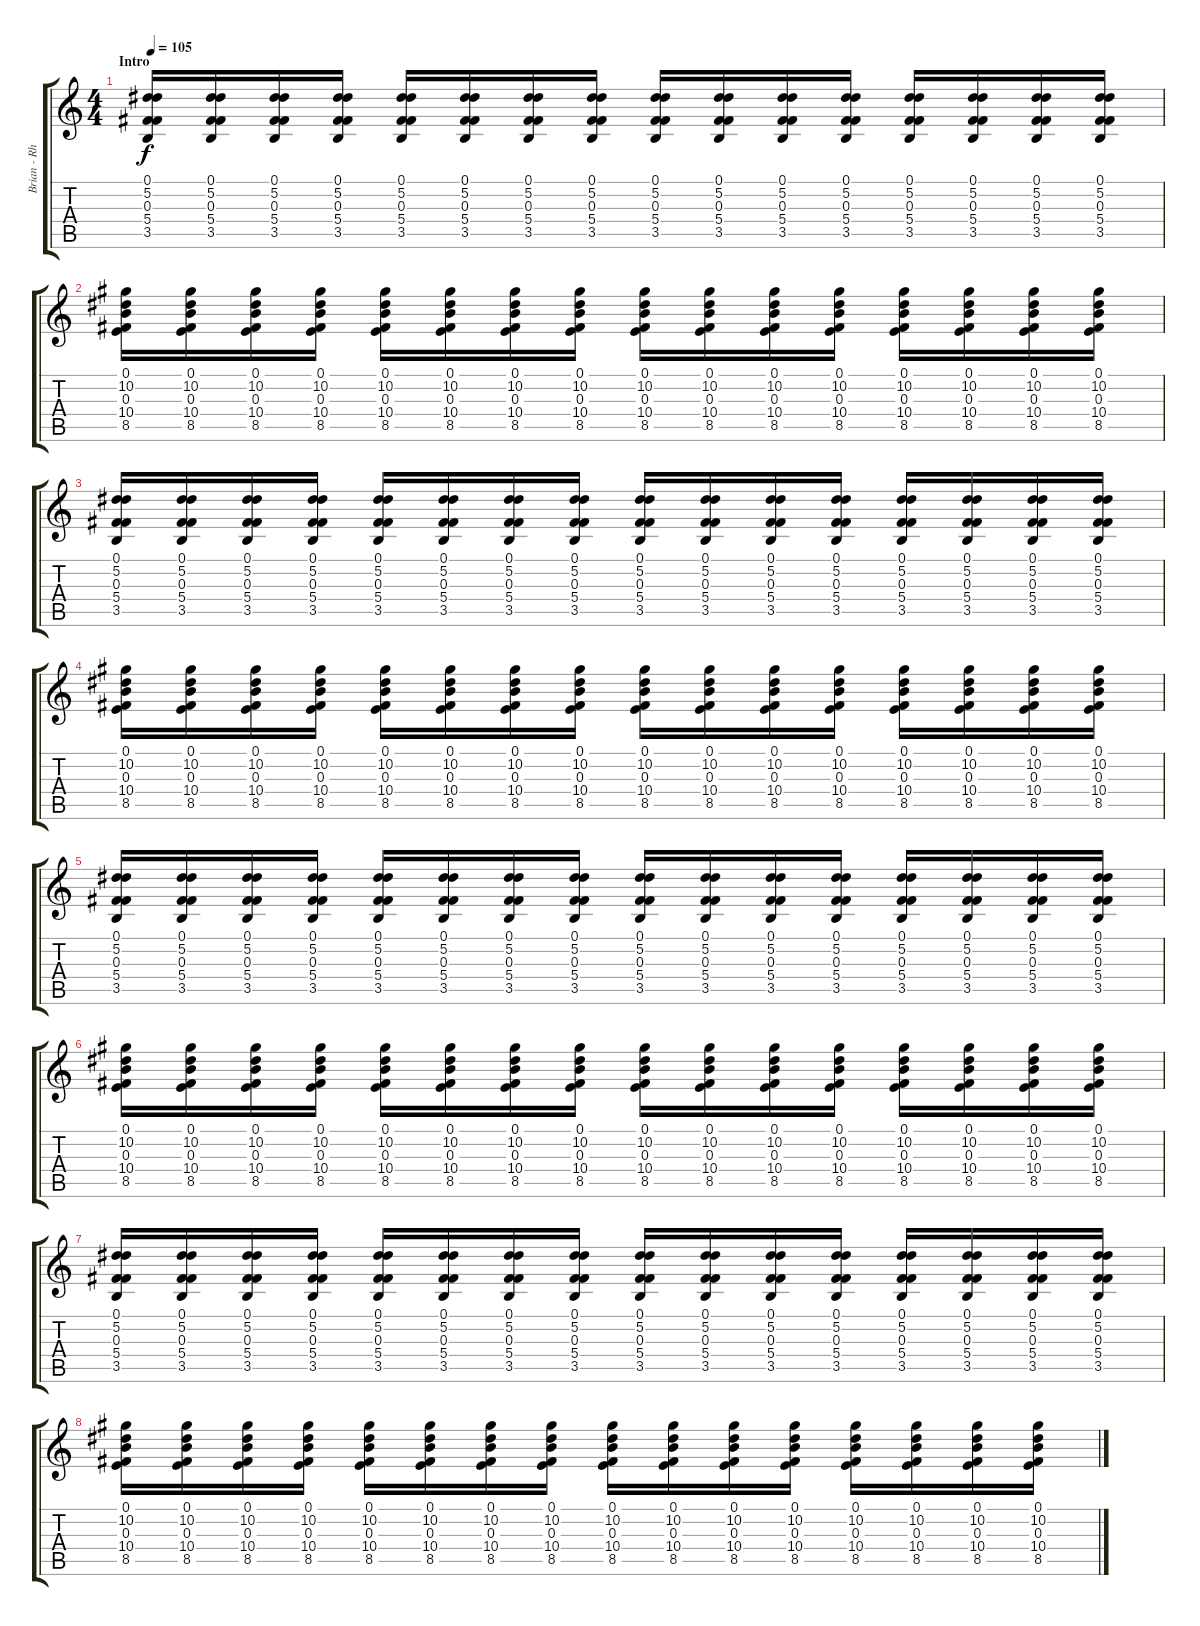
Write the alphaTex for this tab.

\track ("Brian - Rhythm Guitar" "Brian - Rh") {instrument acousticguitarsteel}
\staff {score tabs}
\tuning (Eb4 Bb3 Gb3 Db3 Ab2 Eb2) {hide}
\ts (4 4)
\section ("" "Intro")
\tempo 105
\clef g2
\ks c
(0.1 5.2 0.3 5.4 3.5).16{dy f instrument acousticguitarsteel} (0.1 5.2 0.3 5.4 3.5).16 (0.1 5.2 0.3 5.4 3.5).16 (0.1 5.2 0.3 5.4 3.5).16 (0.1 5.2 0.3 5.4 3.5).16 (0.1 5.2 0.3 5.4 3.5).16 (0.1 5.2 0.3 5.4 3.5).16 (0.1 5.2 0.3 5.4 3.5).16 (0.1 5.2 0.3 5.4 3.5).16 (0.1 5.2 0.3 5.4 3.5).16 (0.1 5.2 0.3 5.4 3.5).16 (0.1 5.2 0.3 5.4 3.5).16 (0.1 5.2 0.3 5.4 3.5).16 (0.1 5.2 0.3 5.4 3.5).16 (0.1 5.2 0.3 5.4 3.5).16 (0.1 5.2 0.3 5.4 3.5).16 |
(0.1 10.2 0.3 10.4 8.5).16 (0.1 10.2 0.3 10.4 8.5).16 (0.1 10.2 0.3 10.4 8.5).16 (0.1 10.2 0.3 10.4 8.5).16 (0.1 10.2 0.3 10.4 8.5).16 (0.1 10.2 0.3 10.4 8.5).16 (0.1 10.2 0.3 10.4 8.5).16 (0.1 10.2 0.3 10.4 8.5).16 (0.1 10.2 0.3 10.4 8.5).16 (0.1 10.2 0.3 10.4 8.5).16 (0.1 10.2 0.3 10.4 8.5).16 (0.1 10.2 0.3 10.4 8.5).16 (0.1 10.2 0.3 10.4 8.5).16 (0.1 10.2 0.3 10.4 8.5).16 (0.1 10.2 0.3 10.4 8.5).16 (0.1 10.2 0.3 10.4 8.5).16 |
(0.1 5.2 0.3 5.4 3.5).16 (0.1 5.2 0.3 5.4 3.5).16 (0.1 5.2 0.3 5.4 3.5).16 (0.1 5.2 0.3 5.4 3.5).16 (0.1 5.2 0.3 5.4 3.5).16 (0.1 5.2 0.3 5.4 3.5).16 (0.1 5.2 0.3 5.4 3.5).16 (0.1 5.2 0.3 5.4 3.5).16 (0.1 5.2 0.3 5.4 3.5).16 (0.1 5.2 0.3 5.4 3.5).16 (0.1 5.2 0.3 5.4 3.5).16 (0.1 5.2 0.3 5.4 3.5).16 (0.1 5.2 0.3 5.4 3.5).16 (0.1 5.2 0.3 5.4 3.5).16 (0.1 5.2 0.3 5.4 3.5).16 (0.1 5.2 0.3 5.4 3.5).16 |
(0.1 10.2 0.3 10.4 8.5).16 (0.1 10.2 0.3 10.4 8.5).16 (0.1 10.2 0.3 10.4 8.5).16 (0.1 10.2 0.3 10.4 8.5).16 (0.1 10.2 0.3 10.4 8.5).16 (0.1 10.2 0.3 10.4 8.5).16 (0.1 10.2 0.3 10.4 8.5).16 (0.1 10.2 0.3 10.4 8.5).16 (0.1 10.2 0.3 10.4 8.5).16 (0.1 10.2 0.3 10.4 8.5).16 (0.1 10.2 0.3 10.4 8.5).16 (0.1 10.2 0.3 10.4 8.5).16 (0.1 10.2 0.3 10.4 8.5).16 (0.1 10.2 0.3 10.4 8.5).16 (0.1 10.2 0.3 10.4 8.5).16 (0.1 10.2 0.3 10.4 8.5).16 |
(0.1 5.2 0.3 5.4 3.5).16 (0.1 5.2 0.3 5.4 3.5).16 (0.1 5.2 0.3 5.4 3.5).16 (0.1 5.2 0.3 5.4 3.5).16 (0.1 5.2 0.3 5.4 3.5).16 (0.1 5.2 0.3 5.4 3.5).16 (0.1 5.2 0.3 5.4 3.5).16 (0.1 5.2 0.3 5.4 3.5).16 (0.1 5.2 0.3 5.4 3.5).16 (0.1 5.2 0.3 5.4 3.5).16 (0.1 5.2 0.3 5.4 3.5).16 (0.1 5.2 0.3 5.4 3.5).16 (0.1 5.2 0.3 5.4 3.5).16 (0.1 5.2 0.3 5.4 3.5).16 (0.1 5.2 0.3 5.4 3.5).16 (0.1 5.2 0.3 5.4 3.5).16 |
(0.1 10.2 0.3 10.4 8.5).16 (0.1 10.2 0.3 10.4 8.5).16 (0.1 10.2 0.3 10.4 8.5).16 (0.1 10.2 0.3 10.4 8.5).16 (0.1 10.2 0.3 10.4 8.5).16 (0.1 10.2 0.3 10.4 8.5).16 (0.1 10.2 0.3 10.4 8.5).16 (0.1 10.2 0.3 10.4 8.5).16 (0.1 10.2 0.3 10.4 8.5).16 (0.1 10.2 0.3 10.4 8.5).16 (0.1 10.2 0.3 10.4 8.5).16 (0.1 10.2 0.3 10.4 8.5).16 (0.1 10.2 0.3 10.4 8.5).16 (0.1 10.2 0.3 10.4 8.5).16 (0.1 10.2 0.3 10.4 8.5).16 (0.1 10.2 0.3 10.4 8.5).16 |
(0.1 5.2 0.3 5.4 3.5).16 (0.1 5.2 0.3 5.4 3.5).16 (0.1 5.2 0.3 5.4 3.5).16 (0.1 5.2 0.3 5.4 3.5).16 (0.1 5.2 0.3 5.4 3.5).16 (0.1 5.2 0.3 5.4 3.5).16 (0.1 5.2 0.3 5.4 3.5).16 (0.1 5.2 0.3 5.4 3.5).16 (0.1 5.2 0.3 5.4 3.5).16 (0.1 5.2 0.3 5.4 3.5).16 (0.1 5.2 0.3 5.4 3.5).16 (0.1 5.2 0.3 5.4 3.5).16 (0.1 5.2 0.3 5.4 3.5).16 (0.1 5.2 0.3 5.4 3.5).16 (0.1 5.2 0.3 5.4 3.5).16 (0.1 5.2 0.3 5.4 3.5).16 |
(0.1 10.2 0.3 10.4 8.5).16 (0.1 10.2 0.3 10.4 8.5).16 (0.1 10.2 0.3 10.4 8.5).16 (0.1 10.2 0.3 10.4 8.5).16 (0.1 10.2 0.3 10.4 8.5).16 (0.1 10.2 0.3 10.4 8.5).16 (0.1 10.2 0.3 10.4 8.5).16 (0.1 10.2 0.3 10.4 8.5).16 (0.1 10.2 0.3 10.4 8.5).16 (0.1 10.2 0.3 10.4 8.5).16 (0.1 10.2 0.3 10.4 8.5).16 (0.1 10.2 0.3 10.4 8.5).16 (0.1 10.2 0.3 10.4 8.5).16 (0.1 10.2 0.3 10.4 8.5).16 (0.1 10.2 0.3 10.4 8.5).16 (0.1 10.2 0.3 10.4 8.5).16
